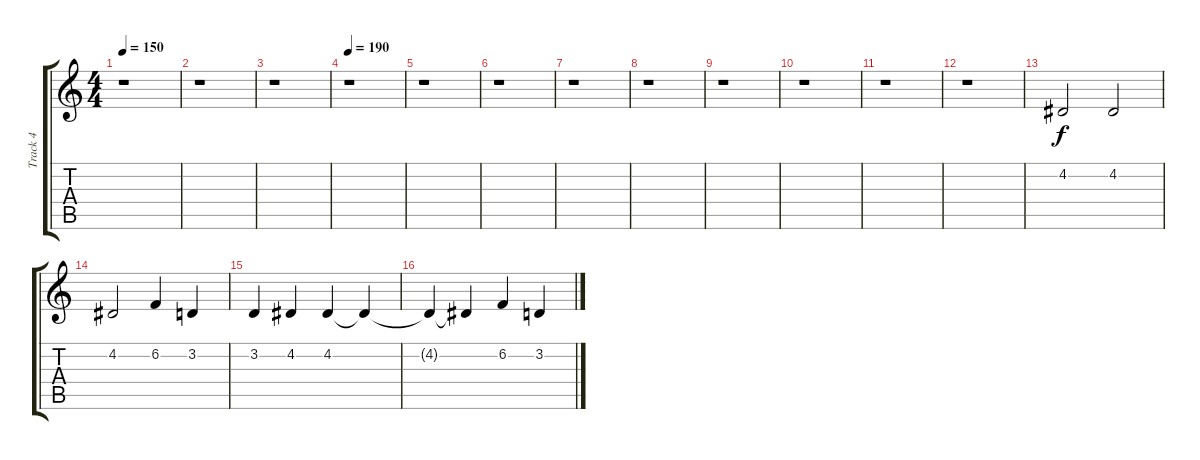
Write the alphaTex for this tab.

\track ("Track 4" "Track 4") {instrument viola}
\staff {score tabs}
\tuning (E4 B3 G3 D3 A2 D2) {hide}
\ts (4 4)
\tempo 150
\clef g2
\ks c
r.1{dy f} |
r.1 |
r.1 |
\tempo 190
r.1 |
r.1 |
r.1 |
r.1 |
r.1 |
r.1 |
r.1 |
r.1 |
r.1 |
4.2.2 4.2.2 |
4.2.2 6.2.4 3.2.4 |
3.2.4 4.2.4 4.2.4 4.2{t}.4 |
4.2{t}.4 4.2{t}.4 6.2.4 3.2.4
